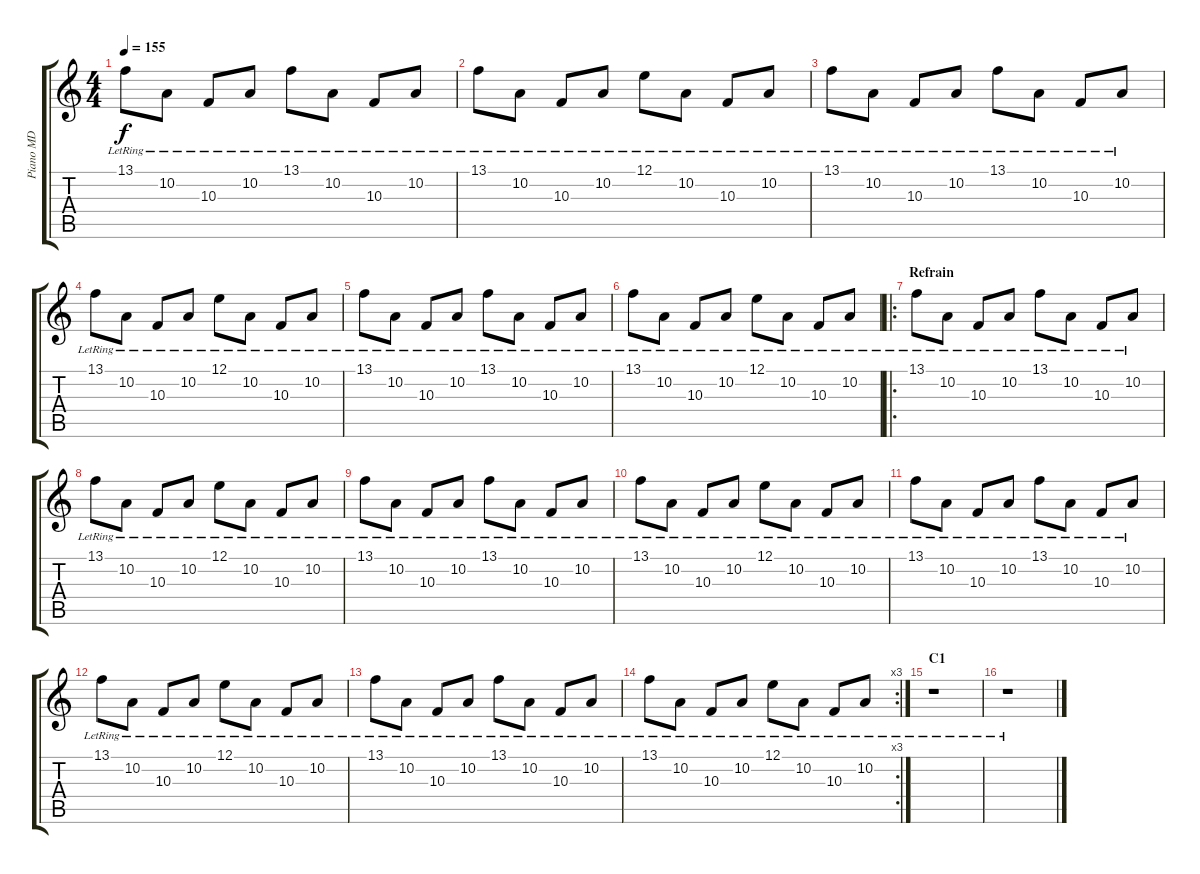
\track ("Piano MD" "Piano MD") {instrument acousticgrandpiano}
\staff {score tabs}
\tuning (E4 B3 G3 D3 A2 E2) {hide}
\ts (4 4)
\tempo 155
\clef g2
\ks c
13.1{lr}.8{dy f} 10.2{lr}.8 10.3{lr}.8 10.2{lr}.8 13.1{lr}.8 10.2{lr}.8 10.3{lr}.8 10.2{lr}.8 |
13.1{lr}.8 10.2{lr}.8 10.3{lr}.8 10.2{lr}.8 12.1{lr}.8 10.2{lr}.8 10.3{lr}.8 10.2{lr}.8 |
13.1{lr}.8 10.2{lr}.8 10.3{lr}.8 10.2{lr}.8 13.1{lr}.8 10.2{lr}.8 10.3{lr}.8 10.2{lr}.8 |
13.1{lr}.8 10.2{lr}.8 10.3{lr}.8 10.2{lr}.8 12.1{lr}.8 10.2{lr}.8 10.3{lr}.8 10.2{lr}.8 |
13.1{lr}.8 10.2{lr}.8 10.3{lr}.8 10.2{lr}.8 13.1{lr}.8 10.2{lr}.8 10.3{lr}.8 10.2{lr}.8 |
13.1{lr}.8 10.2{lr}.8 10.3{lr}.8 10.2{lr}.8 12.1{lr}.8 10.2{lr}.8 10.3{lr}.8 10.2{lr}.8 |
\ro
\section ("" "Refrain")
13.1{lr}.8 10.2{lr}.8 10.3{lr}.8 10.2{lr}.8 13.1{lr}.8 10.2{lr}.8 10.3{lr}.8 10.2{lr}.8 |
13.1{lr}.8 10.2{lr}.8 10.3{lr}.8 10.2{lr}.8 12.1{lr}.8 10.2{lr}.8 10.3{lr}.8 10.2{lr}.8 |
13.1{lr}.8 10.2{lr}.8 10.3{lr}.8 10.2{lr}.8 13.1{lr}.8 10.2{lr}.8 10.3{lr}.8 10.2{lr}.8 |
13.1{lr}.8 10.2{lr}.8 10.3{lr}.8 10.2{lr}.8 12.1{lr}.8 10.2{lr}.8 10.3{lr}.8 10.2{lr}.8 |
13.1{lr}.8 10.2{lr}.8 10.3{lr}.8 10.2{lr}.8 13.1{lr}.8 10.2{lr}.8 10.3{lr}.8 10.2{lr}.8 |
13.1{lr}.8 10.2{lr}.8 10.3{lr}.8 10.2{lr}.8 12.1{lr}.8 10.2{lr}.8 10.3{lr}.8 10.2{lr}.8 |
13.1{lr}.8 10.2{lr}.8 10.3{lr}.8 10.2{lr}.8 13.1{lr}.8 10.2{lr}.8 10.3{lr}.8 10.2{lr}.8 |
\rc 3
13.1{lr}.8 10.2{lr}.8 10.3{lr}.8 10.2{lr}.8 12.1{lr}.8 10.2{lr}.8 10.3{lr}.8 10.2{lr}.8 |
\section ("" "C1")
r.1 |
r.1
